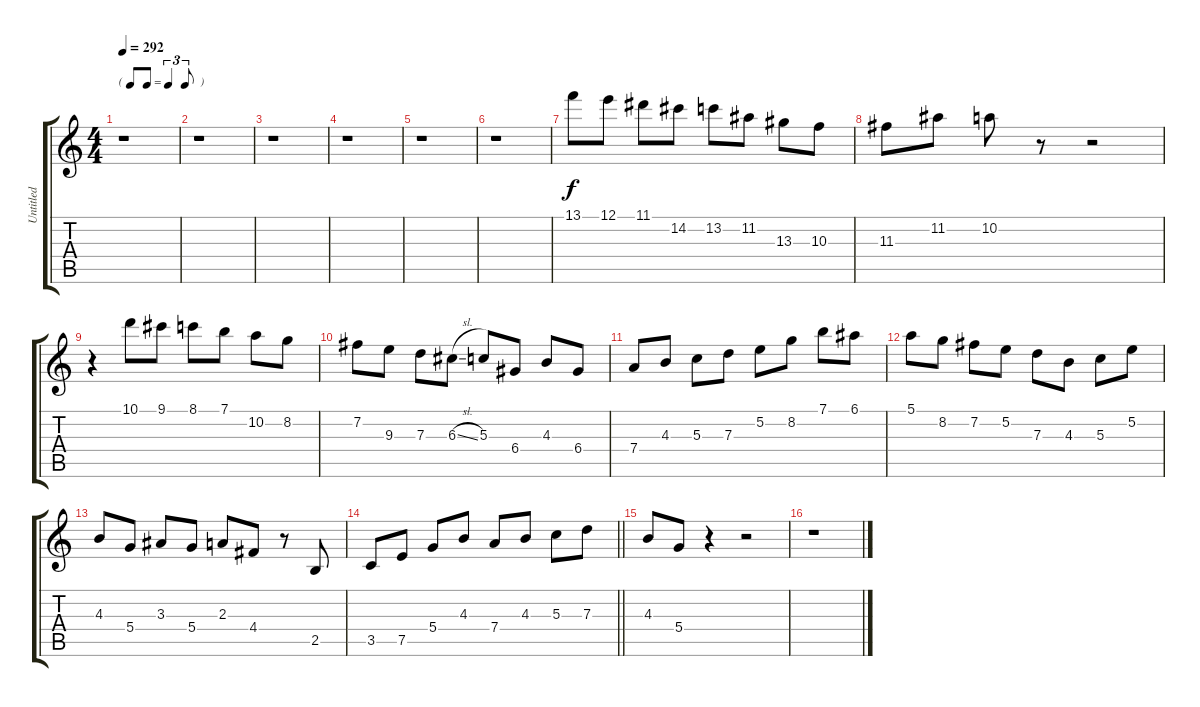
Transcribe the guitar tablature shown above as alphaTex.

\track ("Untitled" "Untitled") {instrument electricguitarclean}
\staff {score tabs}
\tuning (E4 B3 G3 D3 A2 E2) {hide}
\ts (4 4)
\tf triplet8th
\tempo 292
\clef g2
\ks c
r.1{dy f} |
r.1 |
r.1 |
r.1 |
r.1 |
r.1 |
13.1.8 12.1.8 11.1.8 14.2.8 13.2.8 11.2.8 13.3.8 10.3.8 |
11.3.8 11.2.8 10.2.8 r.8 r.2 |
r.4 10.1.8 9.1.8 8.1.8 7.1.8 10.2.8 8.2.8 |
7.2.8 9.3.8 7.3.8 6.3{sl}.8 5.3.8 6.4.8 4.3.8 6.4.8 |
7.4.8 4.3.8 5.3.8 7.3.8 5.2.8 8.2.8 7.1.8 6.1.8 |
5.1.8 8.2.8 7.2.8 5.2.8 7.3.8 4.3.8 5.3.8 5.2.8 |
4.3.8 5.4.8 3.3.8 5.4.8 2.3.8 4.4.8 r.8 2.5.8 |
\barLineRight lightlight
3.5.8 7.5.8 5.4.8 4.3.8 7.4.8 4.3.8 5.3.8 7.3.8 |
4.3.8 5.4.8 r.4 r.2 |
r.1
